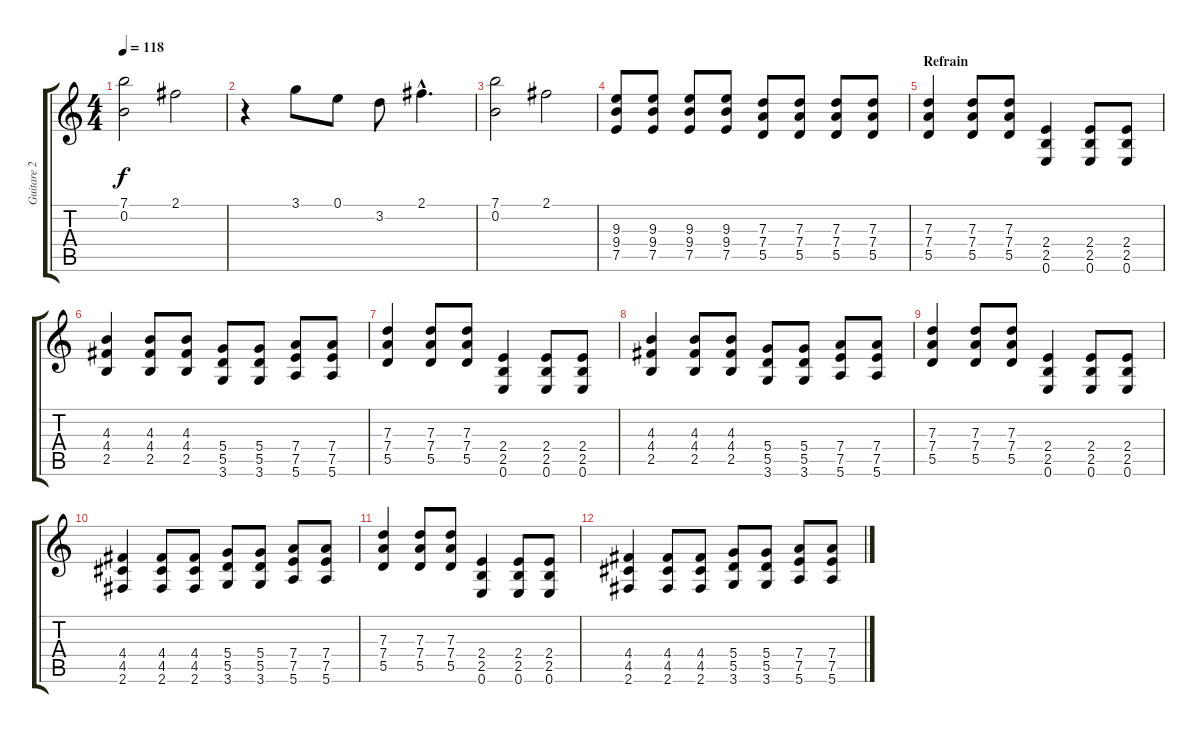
\track ("Guitare 2" "Guitare 2") {instrument overdrivenguitar}
\staff {score tabs}
\tuning (E4 B3 G3 D3 A2 E2) {hide}
\ts (4 4)
\tempo 118
\clef g2
\ks c
(7.1 0.2).2{dy f} 2.1.2 |
r.4 3.1.8 0.1.8 3.2.8 2.1{hac}.4{d} |
(7.1 0.2).2 2.1.2 |
(9.3 9.4 7.5).8{instrument overdrivenguitar} (9.3 9.4 7.5).8 (9.3 9.4 7.5).8 (9.3 9.4 7.5).8 (7.3 7.4 5.5).8 (7.3 7.4 5.5).8 (7.3 7.4 5.5).8 (7.3 7.4 5.5).8 |
\section ("" "Refrain")
(7.3 7.4 5.5).4 (7.3 7.4 5.5).8 (7.3 7.4 5.5).8 (2.4 2.5 0.6).4 (2.4 2.5 0.6).8 (2.4 2.5 0.6).8 |
(4.3 4.4 2.5).4 (4.3 4.4 2.5).8 (4.3 4.4 2.5).8 (5.4 5.5 3.6).8 (5.4 5.5 3.6).8 (7.4 7.5 5.6).8 (7.4 7.5 5.6).8 |
(7.3 7.4 5.5).4 (7.3 7.4 5.5).8 (7.3 7.4 5.5).8 (2.4 2.5 0.6).4 (2.4 2.5 0.6).8 (2.4 2.5 0.6).8 |
(4.3 4.4 2.5).4 (4.3 4.4 2.5).8 (4.3 4.4 2.5).8 (5.4 5.5 3.6).8 (5.4 5.5 3.6).8 (7.4 7.5 5.6).8 (7.4 7.5 5.6).8 |
(7.3 7.4 5.5).4 (7.3 7.4 5.5).8 (7.3 7.4 5.5).8 (2.4 2.5 0.6).4 (2.4 2.5 0.6).8 (2.4 2.5 0.6).8 |
(4.4 4.5 2.6).4 (4.4 4.5 2.6).8 (4.4 4.5 2.6).8 (5.4 5.5 3.6).8 (5.4 5.5 3.6).8 (7.4 7.5 5.6).8 (7.4 7.5 5.6).8 |
(7.3 7.4 5.5).4 (7.3 7.4 5.5).8 (7.3 7.4 5.5).8 (2.4 2.5 0.6).4 (2.4 2.5 0.6).8 (2.4 2.5 0.6).8 |
(4.4 4.5 2.6).4 (4.4 4.5 2.6).8 (4.4 4.5 2.6).8 (5.4 5.5 3.6).8 (5.4 5.5 3.6).8 (7.4 7.5 5.6).8 (7.4 7.5 5.6).8
